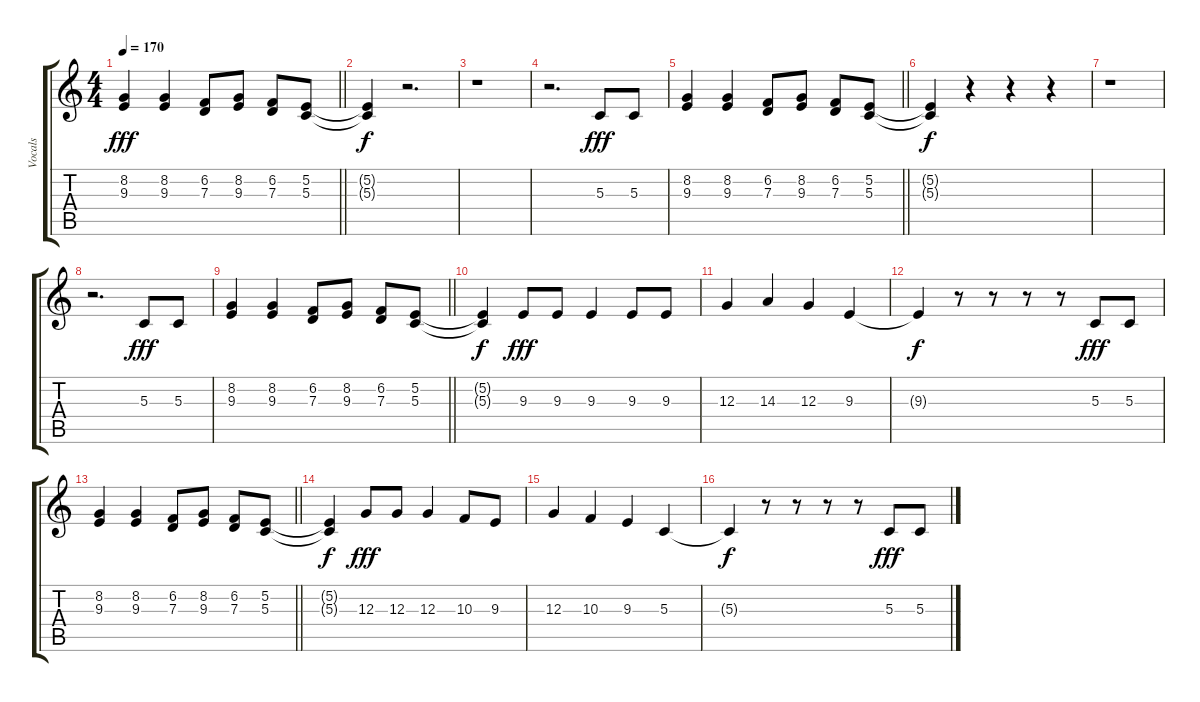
\track ("Vocals" "Vocals") {instrument tenorsax}
\staff {score tabs}
\tuning (E4 B3 G3 D3 A2 E2) {hide}
\ts (4 4)
\tempo 170
\clef g2
\barLineRight lightlight
\ks c
(8.2 9.3).4{dy fff} (8.2 9.3).4 (6.2 7.3).8 (8.2 9.3).8 (6.2 7.3).8 (5.2 5.3).8 |
(5.2{t} 5.3{t}).4{dy f} r.2{d} |
r.1 |
r.2{d} 5.3.8{dy fff} 5.3.8 |
\barLineRight lightlight
(8.2 9.3).4 (8.2 9.3).4 (6.2 7.3).8 (8.2 9.3).8 (6.2 7.3).8 (5.2 5.3).8 |
(5.2{t} 5.3{t}).4{dy f} r.4 r.4 r.4 |
r.1 |
r.2{d} 5.3.8{dy fff} 5.3.8 |
\barLineRight lightlight
(8.2 9.3).4 (8.2 9.3).4 (6.2 7.3).8 (8.2 9.3).8 (6.2 7.3).8 (5.2 5.3).8 |
(5.2{t} 5.3{t}).4{dy f} 9.3.8{dy fff balance 16} 9.3.8 9.3.4 9.3.8 9.3.8 |
12.3.4 14.3.4 12.3.4 9.3.4 |
9.3{t}.4{dy f} r.8 r.8 r.8 r.8{balance 8} 5.3.8{dy fff} 5.3.8 |
\barLineRight lightlight
(8.2 9.3).4 (8.2 9.3).4 (6.2 7.3).8 (8.2 9.3).8 (6.2 7.3).8 (5.2 5.3).8 |
(5.2{t} 5.3{t}).4{dy f} 12.3.8{dy fff balance 16} 12.3.8 12.3.4 10.3.8 9.3.8 |
12.3.4 10.3.4 9.3.4 5.3.4 |
5.3{t}.4{dy f} r.8 r.8 r.8 r.8{balance 8} 5.3.8{dy fff} 5.3.8
